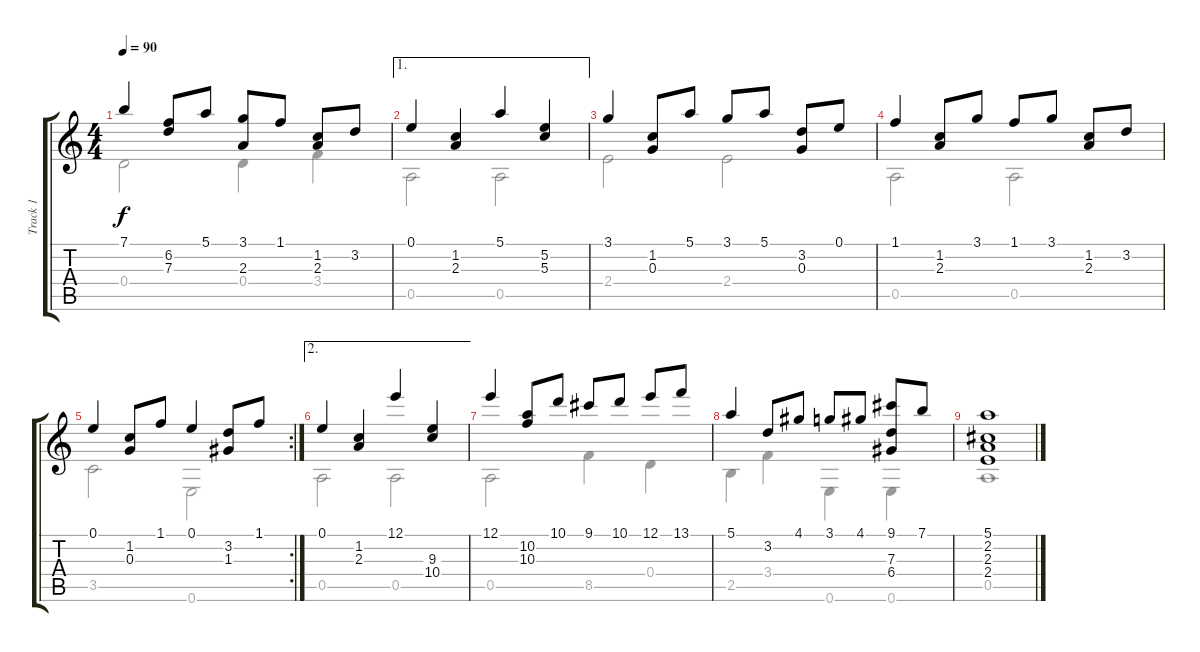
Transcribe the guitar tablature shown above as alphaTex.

\track ("Track 1" "Track 1") {instrument acousticguitarsteel}
\staff {score tabs}
\tuning (E4 B3 G3 D3 A2 E2) {hide}
\voice
\ts (4 4)
\tempo 90
\clef g2
\ks c
7.1.4{dy f} (6.2 7.3).8 5.1.8 (3.1 2.3).8 1.1.8 (1.2 2.3).8 3.2.8 |
\ae 1
0.1.4 (1.2 2.3).4 5.1.4 (5.2 5.3).4 |
3.1.4 (1.2 0.3).8 5.1.8 3.1.8 5.1.8 (3.2 0.3).8 0.1.8 |
1.1.4 (1.2 2.3).8 3.1.8 1.1.8 3.1.8 (1.2 2.3).8 3.2.8 |
\rc 2
0.1.4 (1.2 0.3).8 1.1.8 0.1.4 (3.2 1.3).8 1.1.8 |
\ae 2
0.1.4 (1.2 2.3).4 12.1.4 (9.3 10.4).4 |
12.1.4 (10.2 10.3).8 10.1.8 9.1.8 10.1.8 12.1.8 13.1.8 |
5.1.4 3.2.8 4.1.8 3.1.8 4.1.8 (9.1 7.3 6.4).8 7.1.8 |
(5.1 2.2 2.3 2.4).1
\voice
\clef g2
\ottava regular
\simile none
\ks c
0.4.2{dy f} 0.4.4 3.4.4 |
0.5.2 0.5.2 |
2.4.2 2.4.2 |
0.5.2 0.5.2 |
3.5.2 0.6.2 |
0.5.2 0.5.2 |
0.5.2 8.5.4 0.4.4 |
2.5.4 3.4.4 0.6.4 0.6.4 |
0.5.1
